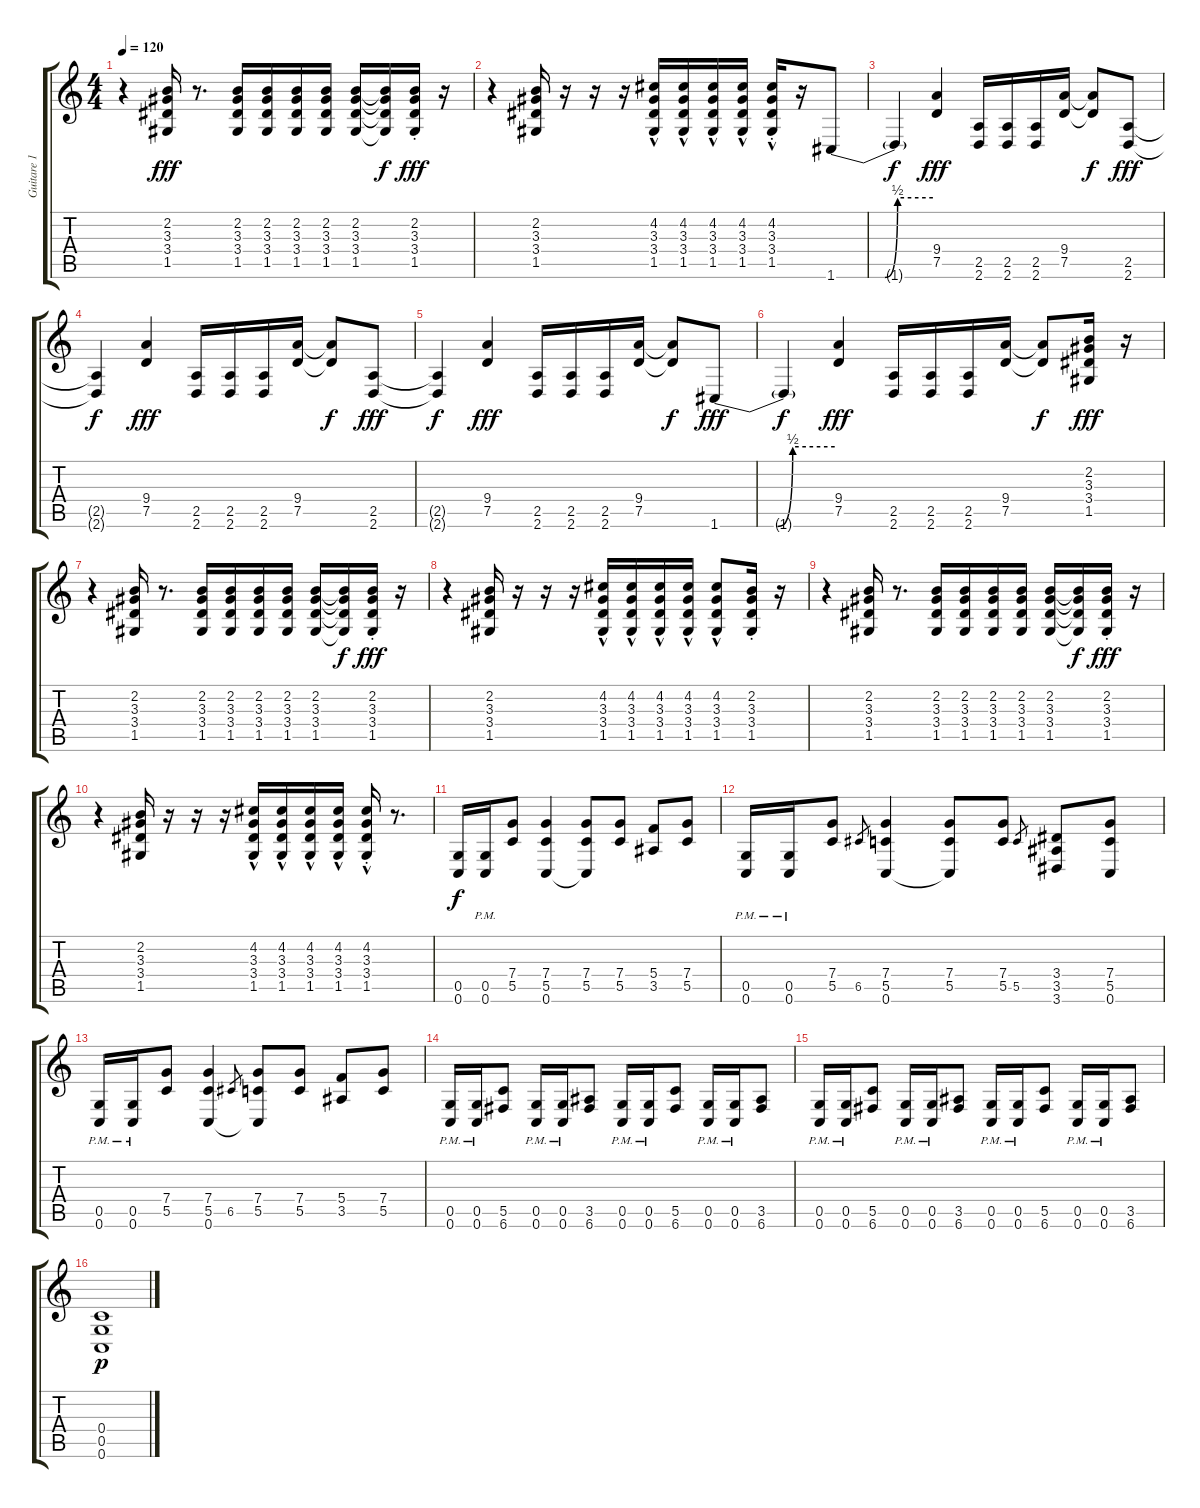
\track ("Guitare 1" "Guitare 1") {instrument distortionguitar}
\staff {score tabs}
\tuning (D4 A3 F3 C3 G2 C2) {hide}
\ts (4 4)
\tempo 120
\clef g2
\ks c
r.4{dy fff} (2.2 3.3 3.4 1.5).16 r.8{d} (2.2 3.3 3.4 1.5).16 (2.2 3.3 3.4 1.5).16 (2.2 3.3 3.4 1.5).16 (2.2 3.3 3.4 1.5).16 (2.2 3.3 3.4 1.5).16 (2.2{t} 3.3{t} 3.4{t} 1.5{t}).16{dy f} (2.2{st} 3.3{st} 3.4{st} 1.5{st}).16{dy fff} r.16 |
r.4 (2.2 3.3 3.4 1.5).16 r.16 r.16 r.16 (4.2{hac} 3.3 3.4 1.5).16 (4.2{hac} 3.3 3.4 1.5).16 (4.2{hac} 3.3 3.4 1.5).16 (4.2{hac} 3.3 3.4 1.5).16 (4.2{hac st} 3.3{st} 3.4{st} 1.5{st}).16 r.16 1.6{be (custom 0 0 30 0 38 2 60 2)}.8 |
1.6{t}.4{dy f} (9.4 7.5).4{dy fff} (2.5 2.6).16 (2.5 2.6).16 (2.5 2.6).16 (9.4 7.5).16 (9.4{t} 7.5{t}).8{dy f} (2.5 2.6).8{dy fff} |
(2.5{t} 2.6{t}).4{dy f} (9.4 7.5).4{dy fff} (2.5 2.6).16 (2.5 2.6).16 (2.5 2.6).16 (9.4 7.5).16 (9.4{t} 7.5{t}).8{dy f} (2.5 2.6).8{dy fff} |
(2.5{t} 2.6{t}).4{dy f} (9.4 7.5).4{dy fff} (2.5 2.6).16 (2.5 2.6).16 (2.5 2.6).16 (9.4 7.5).16 (9.4{t} 7.5{t}).8{dy f} 1.6{be (custom 0 0 30 0 38 2 60 2)}.8{dy fff} |
1.6{t}.4{dy f} (9.4 7.5).4{dy fff} (2.5 2.6).16 (2.5 2.6).16 (2.5 2.6).16 (9.4 7.5).16 (9.4{t} 7.5{t}).8{dy f} (2.2 3.3 3.4 1.5).16{dy fff} r.16 |
r.4 (2.2 3.3 3.4 1.5).16 r.8{d} (2.2 3.3 3.4 1.5).16 (2.2 3.3 3.4 1.5).16 (2.2 3.3 3.4 1.5).16 (2.2 3.3 3.4 1.5).16 (2.2 3.3 3.4 1.5).16 (2.2{t} 3.3{t} 3.4{t} 1.5{t}).16{dy f} (2.2{st} 3.3{st} 3.4{st} 1.5{st}).16{dy fff} r.16 |
r.4 (2.2 3.3 3.4 1.5).16 r.16 r.16 r.16 (4.2{hac} 3.3 3.4 1.5).16 (4.2{hac} 3.3 3.4 1.5).16 (4.2{hac} 3.3 3.4 1.5).16 (4.2{hac} 3.3 3.4 1.5).16 (4.2{hac} 3.3 3.4 1.5).8 (2.2{st} 3.3{st} 3.4{st} 1.5{st}).16 r.16 |
r.4 (2.2 3.3 3.4 1.5).16 r.8{d} (2.2 3.3 3.4 1.5).16 (2.2 3.3 3.4 1.5).16 (2.2 3.3 3.4 1.5).16 (2.2 3.3 3.4 1.5).16 (2.2 3.3 3.4 1.5).16 (2.2{t} 3.3{t} 3.4{t} 1.5{t}).16{dy f} (2.2{st} 3.3{st} 3.4{st} 1.5{st}).16{dy fff} r.16 |
r.4 (2.2 3.3 3.4 1.5).16 r.16 r.16 r.16 (4.2{hac} 3.3 3.4 1.5).16 (4.2{hac} 3.3 3.4 1.5).16 (4.2{hac} 3.3 3.4 1.5).16 (4.2{hac} 3.3 3.4 1.5).16 (4.2{hac st} 3.3{st} 3.4{st} 1.5{st}).16 r.8{d} |
(0.5 0.6).16{dy f balance 11} (0.5{pm} 0.6{pm}).16 (7.4 5.5).8 (7.4 5.5 0.6).4 (7.4 5.5 0.6{t}).8 (7.4 5.5).8 (5.4 3.5).8 (7.4 5.5).8 |
(0.5{pm} 0.6{pm}).16 (0.5{pm} 0.6{pm}).16 (7.4 5.5).8 6.5.8{gr} (7.4 5.5 0.6).4 (7.4 5.5 0.6{t}).8 (7.4 5.5).8 5.5.8{gr} (3.4 3.5 3.6).8 (7.4 5.5 0.6).8 |
(0.5{pm} 0.6{pm}).16 (0.5{pm} 0.6{pm}).16 (7.4 5.5).8 (7.4 5.5 0.6).4 6.5.8{gr} (7.4 5.5 0.6{t}).8 (7.4 5.5).8 (5.4 3.5).8 (7.4 5.5).8 |
(0.5{pm} 0.6{pm}).16 (0.5{pm} 0.6{pm}).16 (5.5 6.6).8 (0.5{pm} 0.6{pm}).16 (0.5{pm} 0.6{pm}).16 (3.5 6.6).8 (0.5{pm} 0.6{pm}).16 (0.5{pm} 0.6{pm}).16 (5.5 6.6).8 (0.5{pm} 0.6{pm}).16 (0.5{pm} 0.6{pm}).16 (3.5 6.6).8 |
(0.5{pm} 0.6{pm}).16 (0.5{pm} 0.6{pm}).16 (5.5 6.6).8 (0.5{pm} 0.6{pm}).16 (0.5{pm} 0.6{pm}).16 (3.5 6.6).8 (0.5{pm} 0.6{pm}).16 (0.5{pm} 0.6{pm}).16 (5.5 6.6).8 (0.5{pm} 0.6{pm}).16 (0.5{pm} 0.6{pm}).16 (3.5 6.6).8 |
(0.4 0.5 0.6).1{dy p}
